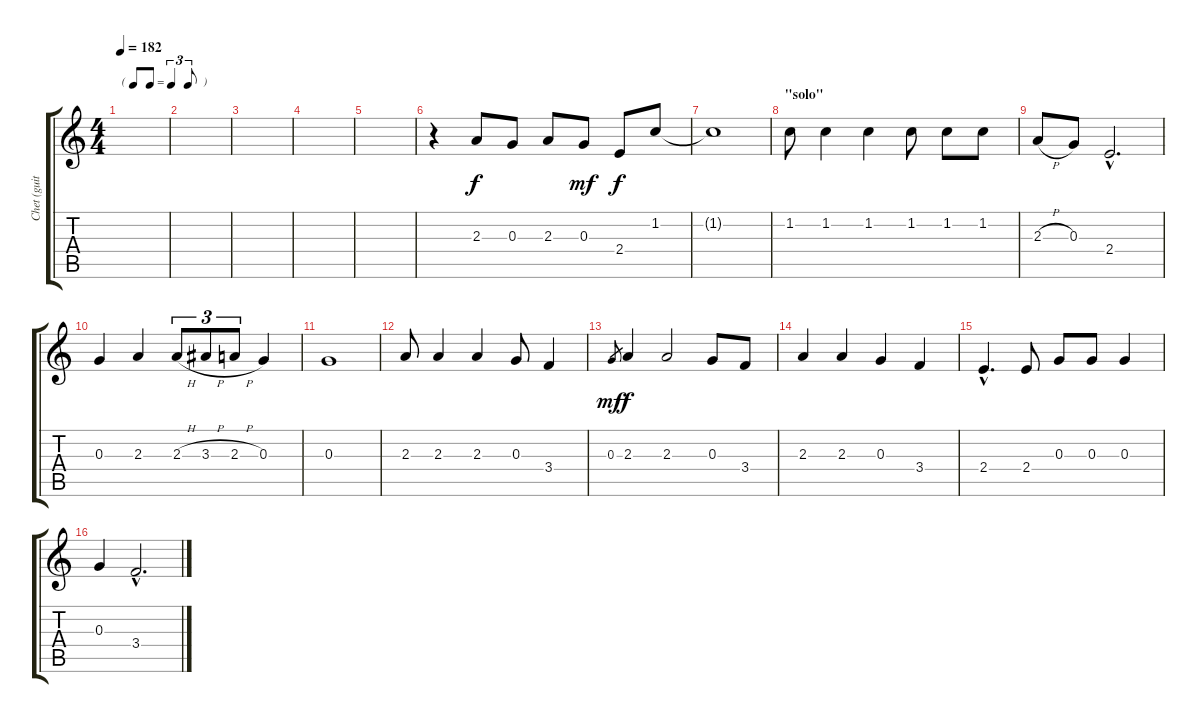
\track ("Chet (guitar)" "Chet (guit") {instrument acousticguitarnylon}
\staff {score tabs}
\tuning (E4 B3 G3 D3 A2 E2) {hide}
\ts (4 4)
\tf triplet8th
\tempo 182
\clef g2
\ks c
|
|
|
|
|
r.4 2.3.8 0.3.8 2.3.8 0.3.8{dy mf} 2.4.8{dy f} 1.2.8 |
1.2{t}.1 |
\section ("" "\"solo\"")
1.2.8 1.2.4 1.2.4 1.2.8 1.2.8 1.2.8 |
2.3{h}.8 0.3.8 2.4{hac}.2{d} |
0.3.4 2.3.4 2.3{h}.8{tu (3 2)} 3.3{h}.8{tu (3 2)} 2.3{h}.8{tu (3 2)} 0.3.4 |
0.3.1 |
2.3.8 2.3.4 2.3.4 0.3.8 3.4.4 |
0.3.8{gr dy mf} 2.3.4{dy f} 2.3.2 0.3.8 3.4.8 |
2.3.4 2.3.4 0.3.4 3.4.4 |
2.4{hac}.4{d} 2.4.8 0.3.8 0.3.8 0.3.4 |
0.3.4 3.4{hac}.2{d}
